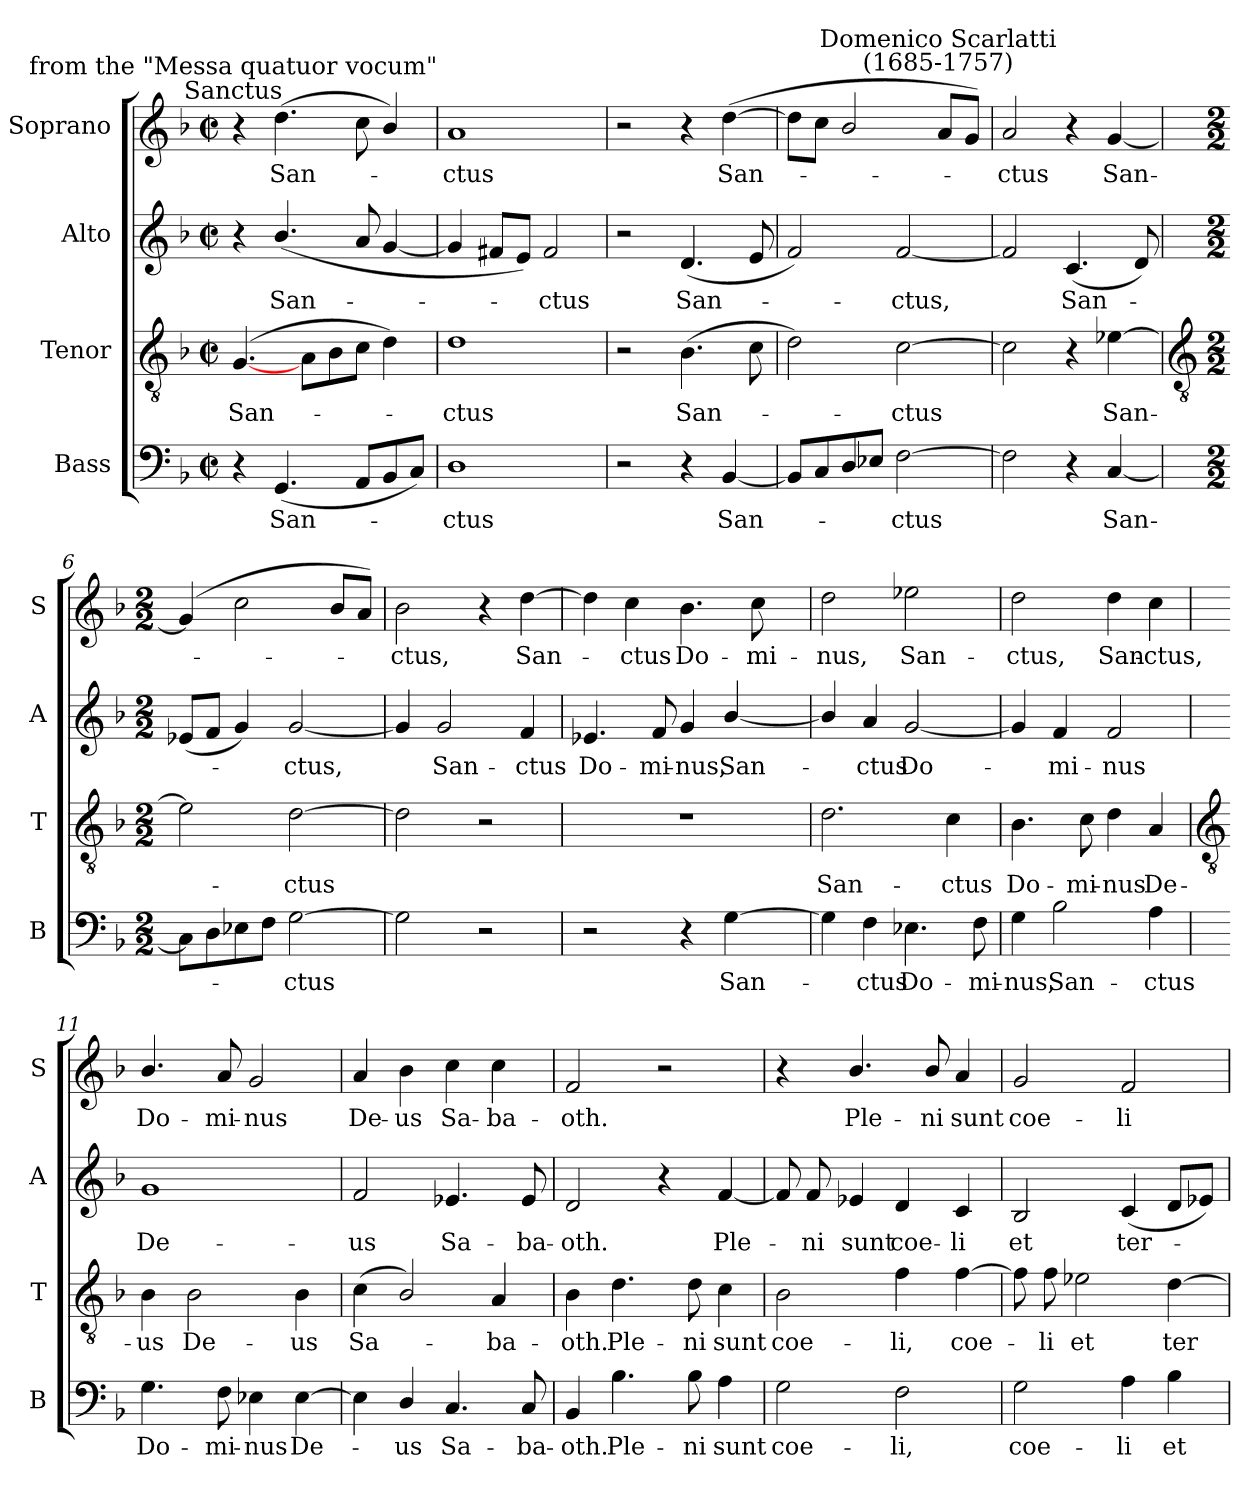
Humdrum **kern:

**kern	**text	**kern	**text	**kern	**text	**kern	**text
*part4	*part4	*part3	*part3	*part2	*part2	*part1	*part1
*staff4	*staff4	*staff3	*staff3	*staff2	*staff2	*staff1	*staff1
*I"Bass	*	*I"Tenor	*	*I"Alto	*	*I"Soprano	*
*I'B	*	*I'T	*	*I'A	*	*I'S	*
*clefF4	*	*clefGv2	*	*clefG2	*	*clefG2	*
*k[b-]	*	*k[b-]	*	*k[b-]	*	*k[b-]	*
*F:	*	*F:	*	*F:	*	*F:	*
*M2/2	*	*M2/2	*	*M2/2	*	*M2/2	*
*met(c|)	*	*met(c|)	*	*met(c|)	*	*met(c|)	*
=1	=1	=1	=1	=1	=1	=1	=1
!	!	!	!	!	!	!LO:TX:a:cj:t=Sanctus	!
!	!	!	!	!	!	!LO:TX:a:cj:t=from the "Messa quatuor vocum"	!
!	!	!	!LO:LY:b	!	!	!	!
4r	.	(>[4.G	San-	4r	.	4r	.
!	!LO:LY:b	!	!	!	!LO:LY:b	!	!LO:LY:b
(<4.GG	San-	.	.	(<4.b-/	San-	(>4.dd	San-
.	.	8AL	.	.	.	.	.
.	.	8B-	.	.	.	.	.
8AAL	.	8cJ	.	8a	.	8cc	.
8BB-	.	4d)	.	[4g	.	4b-/)	.
8CJ)	.	.	.	.	.	.	.
=2	=2	=2	=2	=2	=2	=2	=2
!	!LO:LY:b	!	!LO:LY:b	!	!	!	!LO:LY:b
1D	ctus	1d	ctus	4g]	.	1a	ctus
.	.	.	.	8f#XL	.	.	.
.	.	.	.	8eJ)	.	.	.
!	!	!	!	!	!LO:LY:b	!	!
.	.	.	.	2f#	ctus	.	.
=3	=3	=3	=3	=3	=3	=3	=3
2r	.	2r	.	2r	.	2r	.
!	!	!	!LO:LY:b	!	!LO:LY:b	!	!
4r	.	(>4.B-	San-	(<4.d	San-	4r	.
!	!LO:LY:b	!	!	!	!	!	!LO:LY:b
[4BB-	San-	.	.	.	.	(<[4dd	San-
.	.	8c	.	8e	.	.	.
=4	=4	=4	=4	=4	=4	=4	=4
8BB-L]	.	2d)	.	2f)	.	8ddL]	.
8C	.	.	.	.	.	8ccJ	.
8D	.	.	.	.	.	2b-/	.
8E-XJ	.	.	.	.	.	.	.
!	!LO:LY:b	!	!LO:LY:b	!	!LO:LY:b	!	!
[2F	ctus	[2c	ctus	[2f	ctus,	.	.
!	!	!	!	!	!	!LO:TX:a:cj:t=Domenico Scarlatti\n(1685-1757)	!
.	.	.	.	.	.	8aL	.
.	.	.	.	.	.	8gJ)	.
=5	=5	=5	=5	=5	=5	=5	=5
!	!	!	!	!	!	!	!LO:LY:b
2F]	.	2c]	.	2f]	.	2a	ctus
!	!	!	!	!	!LO:LY:b	!	!
4r	.	4r	.	(<4.c	San-	4r	.
!	!LO:LY:b	!	!LO:LY:b	!	!	!	!LO:LY:b
[4C	San-	[4e-X	San-	.	.	[4g	San-
.	.	.	.	8d)	.	.	.
!!LO:LB:g=z
=6	=6	=6	=6	=6	=6	=6	=6
*	*	*clefGv2	*	*	*	*	*
*M2/2	*	*M2/2	*	*M2/2	*	*M2/2	*
8CL]	.	2e-]	.	(<8e-XL	.	(<4g]	.
8D	.	.	.	8fJ	.	.	.
8E-X	.	.	.	4g)	.	2cc	.
8FJ	.	.	.	.	.	.	.
!	!LO:LY:b	!	!LO:LY:b	!	!LO:LY:b	!	!
[2G	ctus	[2d	ctus	[2g	ctus,	.	.
.	.	.	.	.	.	8b-L	.
.	.	.	.	.	.	8aJ)	.
=7	=7	=7	=7	=7	=7	=7	=7
!	!	!	!	!	!	!	!LO:LY:b
2G]	.	2d]	.	4g]	.	2b-	ctus,
!	!	!	!	!	!LO:LY:b	!	!
.	.	.	.	2g	San-	.	.
2r	.	2r	.	.	.	4r	.
!	!	!	!	!	!LO:LY:b	!	!LO:LY:b
.	.	.	.	4f	-ctus	[4dd	San-
=8	=8	=8	=8	=8	=8	=8	=8
!	!	!	!	!	!LO:LY:b	!	!
2r	.	1r	.	4.e-X	Do-	4dd]	.
!	!	!	!	!	!	!	!LO:LY:b
.	.	.	.	.	.	4cc	ctus
!	!	!	!	!	!LO:LY:b	!	!
.	.	.	.	8f	-mi-	.	.
!	!	!	!	!	!LO:LY:b	!	!LO:LY:b
4r	.	.	.	4g	-nus,	4.b-	Do-
!	!LO:LY:b	!	!	!	!LO:LY:b	!	!
[4G	San-	.	.	[4b-/	San-	.	.
!	!	!	!	!	!	!	!LO:LY:b
.	.	.	.	.	.	8cc	-mi-
=9	=9	=9	=9	=9	=9	=9	=9
!	!	!	!LO:LY:b	!	!	!	!LO:LY:b
4G]	.	2.d	San-	4b-/]	.	2dd	-nus,
!	!LO:LY:b	!	!	!	!LO:LY:b	!	!
4F	ctus	.	.	4a	ctus	.	.
!	!LO:LY:b	!	!	!	!LO:LY:b	!	!LO:LY:b
4.E-X	Do-	.	.	[2g	Do-	2ee-X	San-
!	!	!	!LO:LY:b	!	!	!	!
.	.	4c	-ctus	.	.	.	.
!	!LO:LY:b	!	!	!	!	!	!
8F	-mi-	.	.	.	.	.	.
=10	=10	=10	=10	=10	=10	=10	=10
!	!LO:LY:b	!	!LO:LY:b	!	!	!	!LO:LY:b
4G	-nus,	4.B-	Do-	4g]	.	2dd	-ctus,
!	!LO:LY:b	!	!	!	!LO:LY:b	!	!
2B-	San-	.	.	4f	mi-	.	.
!	!	!	!LO:LY:b	!	!	!	!
.	.	8c	-mi-	.	.	.	.
!	!	!	!LO:LY:b	!	!LO:LY:b	!	!LO:LY:b
.	.	4d	-nus	2f	-nus	4dd	San-
!	!LO:LY:b	!	!LO:LY:b	!	!	!	!LO:LY:b
4A	-ctus	4A	De-	.	.	4cc	-ctus,
!!LO:LB:g=z
=11	=11	=11	=11	=11	=11	=11	=11
*	*	*clefGv2	*	*	*	*	*
!	!LO:LY:b	!	!LO:LY:b	!	!LO:LY:b	!	!LO:LY:b
4.G	Do-	4B-	-us	1g	De-	4.b-/	Do-
!	!	!	!LO:LY:b	!	!	!	!
.	.	2B-	De-	.	.	.	.
!	!LO:LY:b	!	!	!	!	!	!LO:LY:b
8F	-mi-	.	.	.	.	8a	-mi-
!	!LO:LY:b	!	!	!	!	!	!LO:LY:b
4E-X	-nus	.	.	.	.	2g	-nus
!	!LO:LY:b	!	!LO:LY:b	!	!	!	!
[4E-	De-	4B-	-us	.	.	.	.
=12	=12	=12	=12	=12	=12	=12	=12
!	!	!	!LO:LY:b	!	!LO:LY:b	!	!LO:LY:b
4E-]	.	(<4c	Sa-	2f	-us	4a	De-
!	!LO:LY:b	!	!	!	!	!	!LO:LY:b
4D/	us	2B-/)	.	.	.	4b-	-us
!	!LO:LY:b	!	!	!	!LO:LY:b	!	!LO:LY:b
4.C	Sa-	.	.	4.e-X	Sa-	4cc	Sa-
!	!	!	!LO:LY:b	!	!	!	!LO:LY:b
.	.	4A	ba-	.	.	4cc	-ba-
!	!LO:LY:b	!	!	!	!LO:LY:b	!	!
8C	-ba-	.	.	8e-	-ba-	.	.
=13	=13	=13	=13	=13	=13	=13	=13
!	!LO:LY:b	!	!LO:LY:b	!	!LO:LY:b	!	!LO:LY:b
4BB-	-oth.	4B-	-oth.	2d	-oth.	2f	-oth.
!	!LO:LY:b	!	!LO:LY:b	!	!	!	!
4.B-	Ple-	4.d	Ple-	.	.	.	.
.	.	.	.	4r	.	2r	.
!	!LO:LY:b	!	!LO:LY:b	!	!	!	!
8B-	-ni	8d	-ni	.	.	.	.
!	!LO:LY:b	!	!LO:LY:b	!	!LO:LY:b	!	!
4A	sunt	4c	sunt	[4f	Ple-	.	.
=14	=14	=14	=14	=14	=14	=14	=14
!	!LO:LY:b	!	!LO:LY:b	!	!	!	!
2G	coe-	2B-	coe-	8f]	.	4r	.
!	!	!	!	!	!LO:LY:b	!	!
.	.	.	.	8f	ni	.	.
!	!	!	!	!	!LO:LY:b	!	!LO:LY:b
.	.	.	.	4e-X	sunt	4.b-/	Ple-
!	!LO:LY:b	!	!LO:LY:b	!	!LO:LY:b	!	!
2F	-li,	4f	-li,	4d	coe-	.	.
!	!	!	!	!	!	!	!LO:LY:b
.	.	.	.	.	.	8b-/	-ni
!	!	!	!LO:LY:b	!	!LO:LY:b	!	!LO:LY:b
.	.	[4f	coe-	4c	-li	4a	sunt
=15	=15	=15	=15	=15	=15	=15	=15
!	!LO:LY:b	!	!	!	!LO:LY:b	!	!LO:LY:b
2G	coe-	8f]	.	2B-	et	2g	coe-
!	!	!	!LO:LY:b	!	!	!	!
.	.	8f	li	.	.	.	.
!	!	!	!LO:LY:b	!	!	!	!
.	.	2e-X	et	.	.	.	.
!	!LO:LY:b	!	!	!	!LO:LY:b	!	!LO:LY:b
4A	-li	.	.	(<4c	ter-	2f	-li
!	!LO:LY:b	!	!LO:LY:b	!	!	!	!
4B-	et	[4d	ter-	8dL	.	.	.
.	.	.	.	8e-XJ)	.	.	.
=	=	=	=	=	=	=	=
*-	*-	*-	*-	*-	*-	*-	*-
